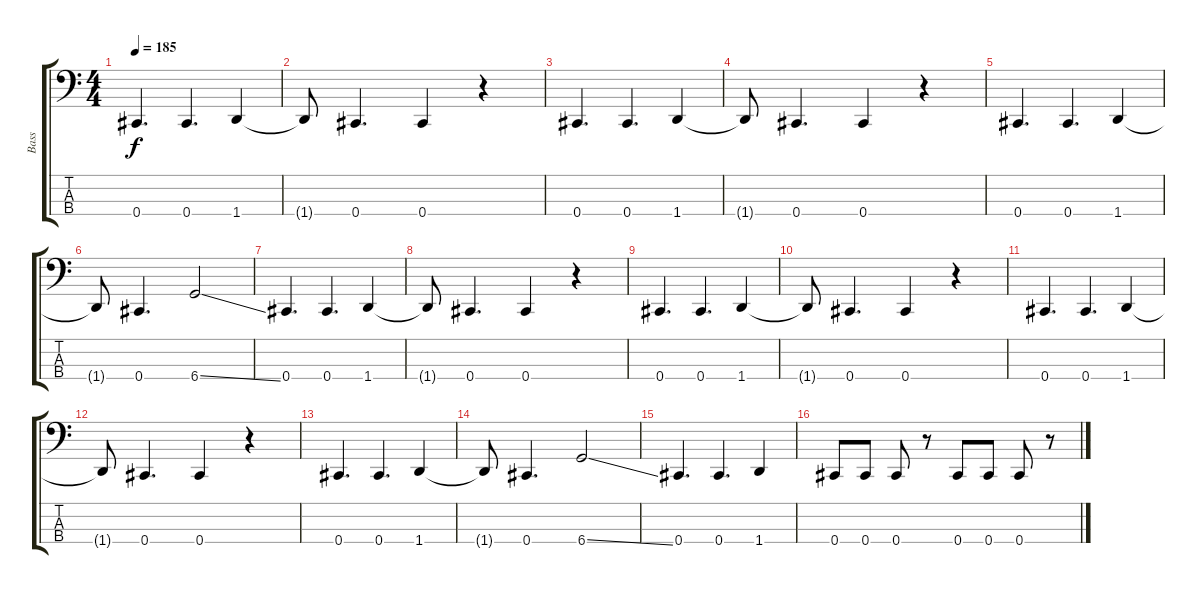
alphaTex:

\track ("Bass" "Bass") {instrument electricbasspick}
\staff {score tabs}
\tuning (Gb2 Db2 Ab1 Db1) {hide}
\ts (4 4)
\tempo 185
\clef f4
\ks c
0.4.4{d dy f} 0.4.4{d} 1.4.4 |
1.4{t}.8 0.4.4{d} 0.4.4 r.4 |
0.4.4{d} 0.4.4{d} 1.4.4 |
1.4{t}.8 0.4.4{d} 0.4.4 r.4 |
0.4.4{d} 0.4.4{d} 1.4.4 |
1.4{t}.8 0.4.4{d} 6.4{ss}.2 |
0.4.4{d} 0.4.4{d} 1.4.4 |
1.4{t}.8 0.4.4{d} 0.4.4 r.4 |
0.4.4{d} 0.4.4{d} 1.4.4 |
1.4{t}.8 0.4.4{d} 0.4.4 r.4 |
0.4.4{d} 0.4.4{d} 1.4.4 |
1.4{t}.8 0.4.4{d} 0.4.4 r.4 |
0.4.4{d} 0.4.4{d} 1.4.4 |
1.4{t}.8 0.4.4{d} 6.4{ss}.2 |
0.4.4{d} 0.4.4{d} 1.4.4 |
0.4.8 0.4.8 0.4.8 r.8 0.4.8 0.4.8 0.4.8 r.8
